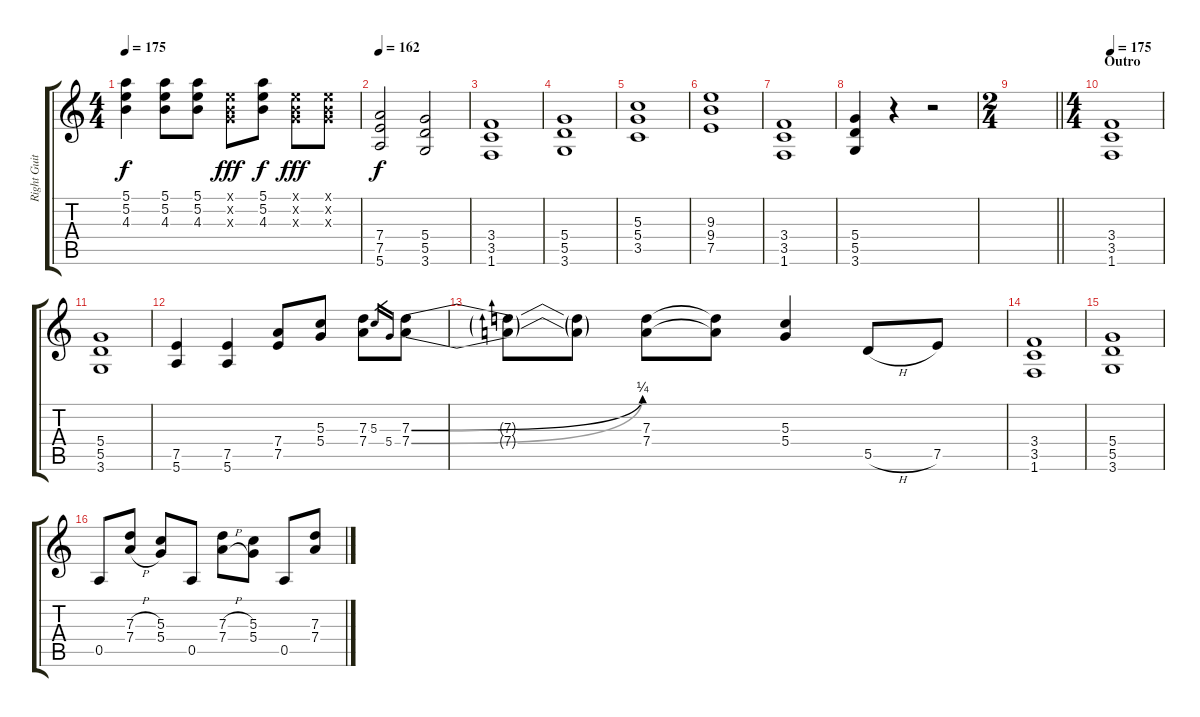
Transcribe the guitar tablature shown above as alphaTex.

\track ("Right Guitar" "Right Guit") {instrument distortionguitar}
\staff {score tabs}
\tuning (E4 B3 G3 D3 A2 E2) {hide}
\ts (4 4)
\tempo 175
\clef g2
\ks c
(5.1 5.2 4.3).4{dy f} (5.1 5.2 4.3).8 (5.1 5.2 4.3).8 (0.1{x} 0.2{x} 0.3{x}).8{dy fff} (5.1 5.2 4.3).8{dy f} (0.1{x} 0.2{x} 0.3{x}).8{dy fff} (0.1{x} 0.2{x} 0.3{x}).8 |
\tempo 162
(7.4 7.5 5.6).2{dy f} (5.4 5.5 3.6).2 |
(3.4 3.5 1.6).1 |
(5.4 5.5 3.6).1 |
(5.3 5.4 3.5).1 |
(9.3 9.4 7.5).1 |
(3.4 3.5 1.6).1 |
(5.4 5.5 3.6).4 r.4 r.2 |
\ts (2 4)
\barLineRight lightlight
|
\ts (4 4)
\section ("" "Outro")
\tempo 175
(3.4 3.5 1.6).1 |
(5.4 5.5 3.6).1 |
(7.5 5.6).4 (7.5 5.6).4 (7.4 7.5).8 (5.3 5.4).8 (7.3 7.4).8 5.3.16{gr} 5.4.16{gr} (7.3{be (bend 0 0 60 1)} 7.4{be (bend 0 0 60 1)}).8 |
(7.3{t} 7.4{t}).8 (7.3{t} 7.4{t}).8 (7.3 7.4).8 (7.3{t} 7.4{t}).8 (5.3 5.4).4 5.5{h}.8 7.5.8 |
(3.4 3.5 1.6).1 |
(5.4 5.5 3.6).1 |
0.5.8 (7.3{h} 7.4{h}).8 (5.3 5.4).8 0.5.8 (7.3{h} 7.4{h}).8 (5.3 5.4).8 0.5.8 (7.3 7.4).8
